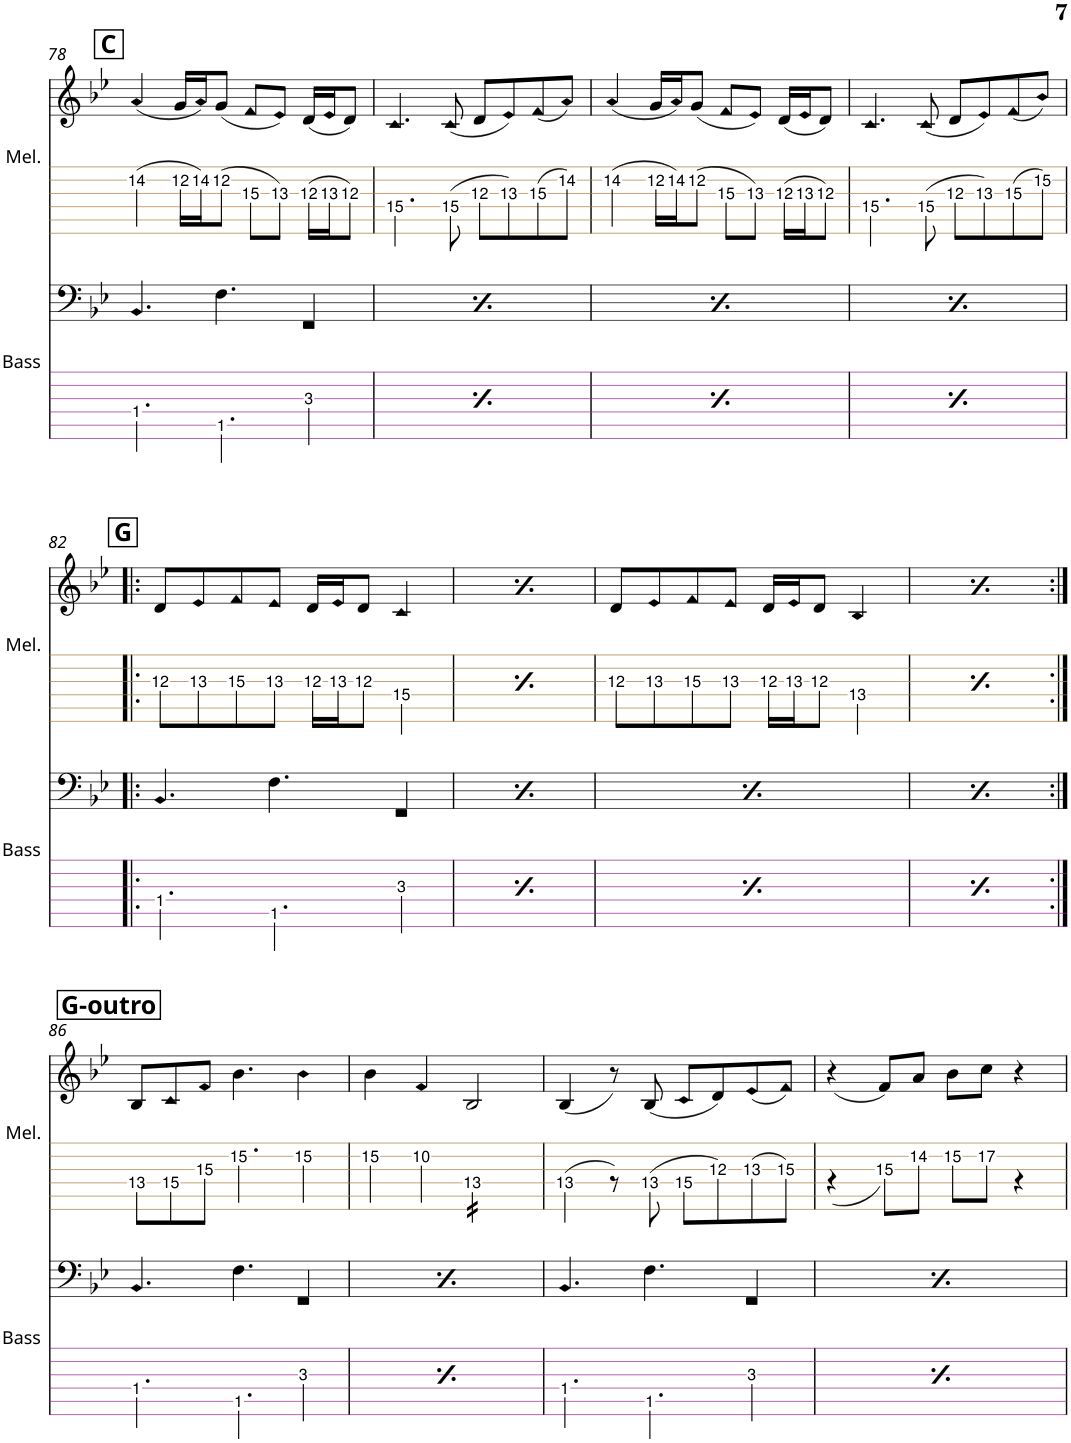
**kern	**kern	**kern	**kern
*part2	*part2	*part1	*part1
*staff4	*staff3	*staff2	*staff1
*I"Bass	*	*I"Melody	*
*I'Bass	*	*I'Mel.	*
!!LO:PB:g=z
*	*clefF4	*	*clefG2
*k[b-e-]	*k[b-e-]	*k[b-e-]	*k[b-e-]
*M4/4	*M4/4	*M4/4	*M4/4
!!LO:REH:place=s1:a:B:cj:fs=14:t=C
=78	=78	=78	=78
4.BB-\	4.BB-/	4a\	(4a/
.	.	16g\LL	16g/LL
.	.	16a\J	16a/J)
4.F\	4.F\	8g\J	(8g/J
.	.	8f\L	8f/L
.	.	8e-\J	8e-/J)
4FF\	4FF/	16d\LL	(16d/LL
.	.	16e-\J	16e-/J
.	.	8d\J	8d/J)
=79	=79	=79	=79
4.BB-\	4.BB-/	4.c\	4.c/
4.F\	4.F\	8c\	(8c/
.	.	8d\L	8d/L
.	.	8e-\	8e-/)
4FF\	4FF/	8f\	(8f/
.	.	8a\J	8a/J)
=80	=80	=80	=80
4.BB-\	4.BB-/	4a\	(4a/
.	.	16g\LL	16g/LL
.	.	16a\J	16a/J)
4.F\	4.F\	8g\J	(8g/J
.	.	8f\L	8f/L
.	.	8e-\J	8e-/J)
4FF\	4FF/	16d\LL	(16d/LL
.	.	16e-\J	16e-/J
.	.	8d\J	8d/J)
=81	=81	=81	=81
4.BB-\	4.BB-/	4.c\	4.c/
4.F\	4.F\	8c\	(8c/
.	.	8d\L	8d/L
.	.	8e-\	8e-/)
4FF\	4FF/	8f\	(8f/
.	.	8b-\J	8b-/J)
!!LO:LB:g=z
!!LO:REH:place=s1:a:B:cj:fs=14:t=G
=82!|:	=82!|:	=82!|:	=82!|:
4.BB-\	4.BB-/	8d\L	8d/L
.	.	8e-\	8e-/
.	.	8f\	8f/
4.F\	4.F\	8e-\J	8e-/J
.	.	16d\LL	16d/LL
.	.	16e-\J	16e-/J
.	.	8d\J	8d/J
4FF\	4FF/	4c\	4c/
!!LO:REH:place=s1:a:B:cj:fs=14:t=G
=83	=83	=83	=83
4.BB-\	4.BB-/	8d\L	8d/L
.	.	8e-\	8e-/
.	.	8f\	8f/
4.F\	4.F\	8e-\J	8e-/J
.	.	16d\LL	16d/LL
.	.	16e-\J	16e-/J
.	.	8d\J	8d/J
4FF\	4FF/	4c\	4c/
=84	=84	=84	=84
4.BB-\	4.BB-/	8d\L	8d/L
.	.	8e-\	8e-/
.	.	8f\	8f/
4.F\	4.F\	8e-\J	8e-/J
.	.	16d\LL	16d/LL
.	.	16e-\J	16e-/J
.	.	8d\J	8d/J
4FF\	4FF/	4B-\	4B-/
=85	=85	=85	=85
4.BB-\	4.BB-/	8d\L	8d/L
.	.	8e-\	8e-/
.	.	8f\	8f/
4.F\	4.F\	8e-\J	8e-/J
.	.	16d\LL	16d/LL
.	.	16e-\J	16e-/J
.	.	8d\J	8d/J
4FF\	4FF/	4B-\	4B-/
!!LO:LB:g=z
!!LO:REH:place=s1:a:B:cj:fs=14:t=G-outro
=86:|!	=86:|!	=86:|!	=86:|!
4.BB-\	4.BB-/	8B-\L	8B-/L
.	.	8c\	8c/
.	.	8f\J	8f/J
4.F\	4.F\	4.b-\	4.b-\
4FF\	4FF/	4b-\	4b-\
=87	=87	=87	=87
4.BB-\	4.BB-/	4b-\	4b-\
.	.	4f\	4f/
4.F\	4.F\	.	.
.	.	2B-\	2B-/
4FF\	4FF/	.	.
=88	=88	=88	=88
4.BB-\	4.BB-/	4B-\	(4B-/
.	.	8r	8r)
4.F\	4.F\	8B-\	(8B-/
.	.	8c\L	8c/L
.	.	8d\	8d/)
4FF\	4FF/	8e-\	(8e-/
.	.	8f\J	8f/J)
=89	=89	=89	=89
4.BB-\	4.BB-/	4r	(4r
.	.	8f\L	8f/L)
4.F\	4.F\	8a\J	8a/J
.	.	8b-\L	8b-\L
.	.	8cc\J	8cc\J
4FF\	4FF/	4r	4r
=	=	=	=
*-	*-	*-	*-
